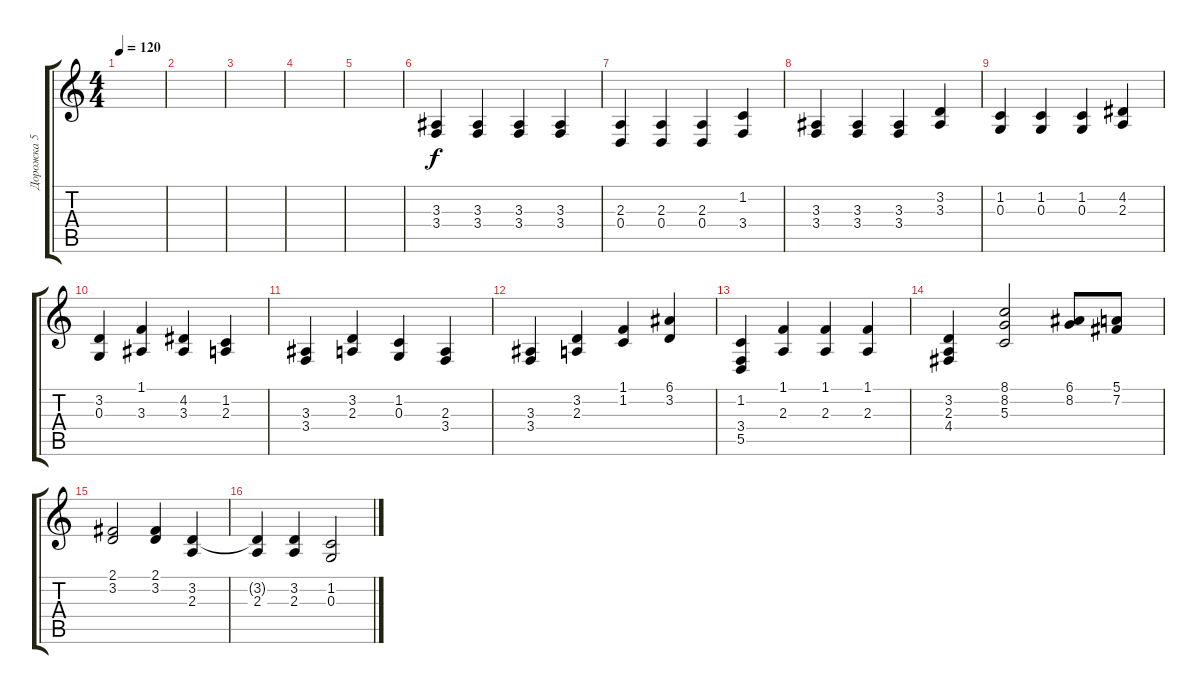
\track ("Дорожка 5" "Дорожка 5") {instrument lead1square}
\staff {score tabs}
\tuning (E4 B3 G3 D3 A2 E2) {hide}
\ts (4 4)
\tempo 120
\clef g2
\ks c
|
|
|
|
|
(3.3 3.4).4 (3.3 3.4).4 (3.3 3.4).4 (3.3 3.4).4 |
(2.3 0.4).4 (2.3 0.4).4 (2.3 0.4).4 (1.2 3.4).4 |
(3.3 3.4).4 (3.3 3.4).4 (3.3 3.4).4 (3.2 3.3).4 |
(1.2 0.3).4 (1.2 0.3).4 (1.2 0.3).4 (4.2 2.3).4 |
(3.2 0.3).4 (1.1 3.3).4 (4.2 3.3).4 (1.2 2.3).4 |
(3.3 3.4).4 (3.2 2.3).4 (1.2 0.3).4 (2.3 3.4).4 |
(3.3 3.4).4 (3.2 2.3).4 (1.1 1.2).4 (6.1 3.2).4 |
(1.2 3.4 5.5).4 (1.1 2.3).4 (1.1 2.3).4 (1.1 2.3).4 |
(3.2 2.3 4.4).4 (8.1 8.2 5.3).2 (6.1 8.2).8 (5.1 7.2).8 |
(2.1 3.2).2 (2.1 3.2).4 (3.2 2.3).4 |
(3.2{t} 2.3).4 (3.2 2.3).4 (1.2 0.3).2
